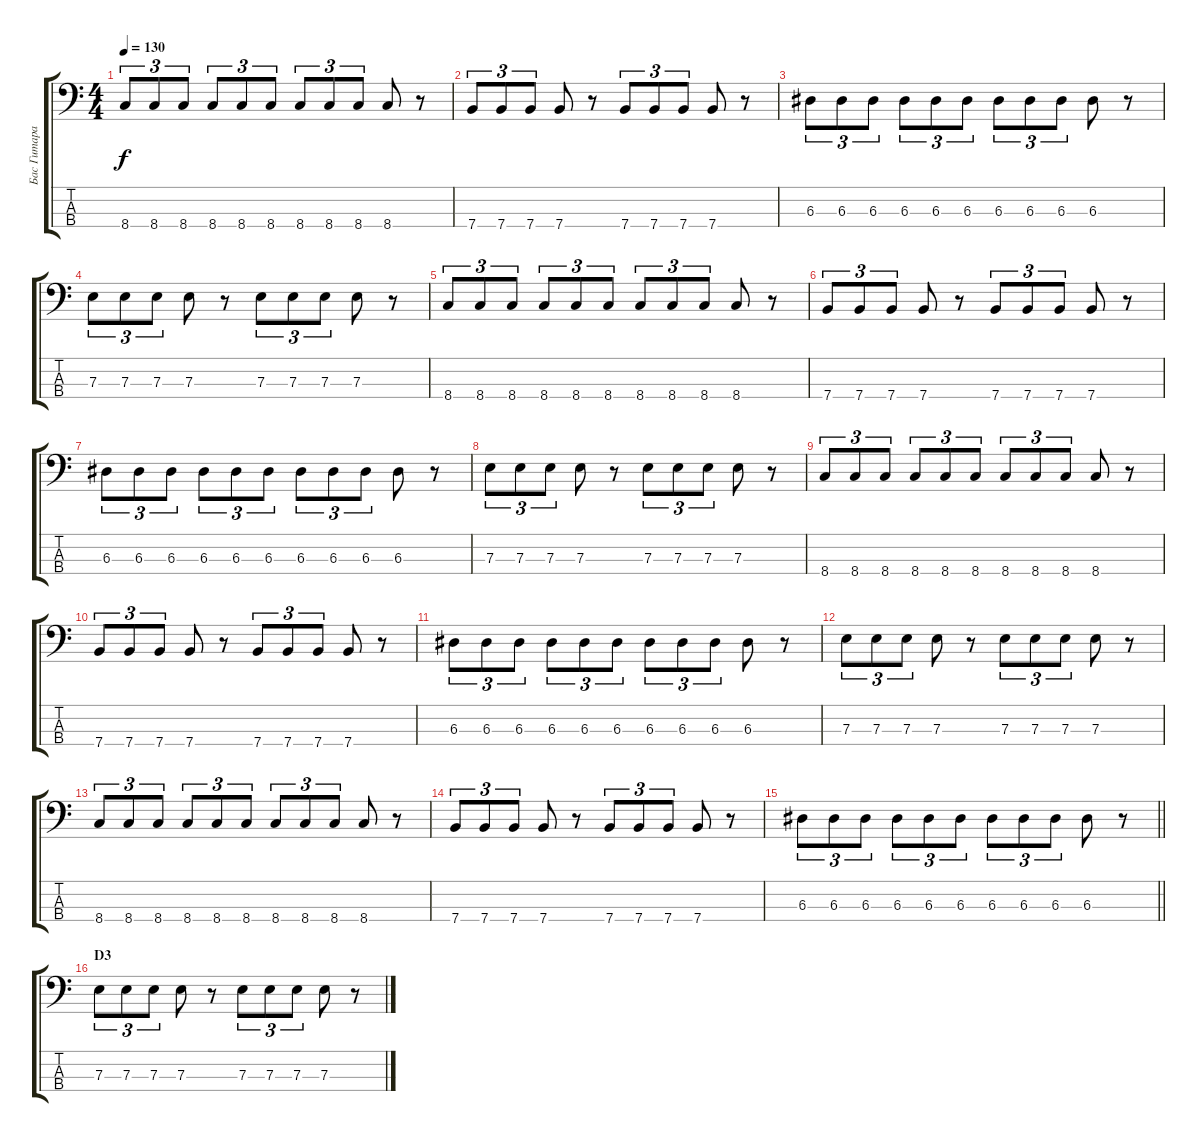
\track ("Бас Гитара" "Бас Гитара") {instrument electricbassfinger}
\staff {score tabs}
\tuning (G2 D2 A1 E1) {hide}
\ts (4 4)
\tempo 130
\clef f4
\ks c
8.4.8{tu (3 2) dy f} 8.4.8{tu (3 2)} 8.4.8{tu (3 2)} 8.4.8{tu (3 2)} 8.4.8{tu (3 2)} 8.4.8{tu (3 2)} 8.4.8{tu (3 2)} 8.4.8{tu (3 2)} 8.4.8{tu (3 2)} 8.4.8 r.8 |
7.4.8{tu (3 2)} 7.4.8{tu (3 2)} 7.4.8{tu (3 2)} 7.4.8 r.8 7.4.8{tu (3 2)} 7.4.8{tu (3 2)} 7.4.8{tu (3 2)} 7.4.8 r.8 |
6.3.8{tu (3 2)} 6.3.8{tu (3 2)} 6.3.8{tu (3 2)} 6.3.8{tu (3 2)} 6.3.8{tu (3 2)} 6.3.8{tu (3 2)} 6.3.8{tu (3 2)} 6.3.8{tu (3 2)} 6.3.8{tu (3 2)} 6.3.8 r.8 |
7.3.8{tu (3 2)} 7.3.8{tu (3 2)} 7.3.8{tu (3 2)} 7.3.8 r.8 7.3.8{tu (3 2)} 7.3.8{tu (3 2)} 7.3.8{tu (3 2)} 7.3.8 r.8 |
8.4.8{tu (3 2)} 8.4.8{tu (3 2)} 8.4.8{tu (3 2)} 8.4.8{tu (3 2)} 8.4.8{tu (3 2)} 8.4.8{tu (3 2)} 8.4.8{tu (3 2)} 8.4.8{tu (3 2)} 8.4.8{tu (3 2)} 8.4.8 r.8 |
7.4.8{tu (3 2)} 7.4.8{tu (3 2)} 7.4.8{tu (3 2)} 7.4.8 r.8 7.4.8{tu (3 2)} 7.4.8{tu (3 2)} 7.4.8{tu (3 2)} 7.4.8 r.8 |
6.3.8{tu (3 2)} 6.3.8{tu (3 2)} 6.3.8{tu (3 2)} 6.3.8{tu (3 2)} 6.3.8{tu (3 2)} 6.3.8{tu (3 2)} 6.3.8{tu (3 2)} 6.3.8{tu (3 2)} 6.3.8{tu (3 2)} 6.3.8 r.8 |
7.3.8{tu (3 2)} 7.3.8{tu (3 2)} 7.3.8{tu (3 2)} 7.3.8 r.8 7.3.8{tu (3 2)} 7.3.8{tu (3 2)} 7.3.8{tu (3 2)} 7.3.8 r.8 |
8.4.8{tu (3 2)} 8.4.8{tu (3 2)} 8.4.8{tu (3 2)} 8.4.8{tu (3 2)} 8.4.8{tu (3 2)} 8.4.8{tu (3 2)} 8.4.8{tu (3 2)} 8.4.8{tu (3 2)} 8.4.8{tu (3 2)} 8.4.8 r.8 |
7.4.8{tu (3 2)} 7.4.8{tu (3 2)} 7.4.8{tu (3 2)} 7.4.8 r.8 7.4.8{tu (3 2)} 7.4.8{tu (3 2)} 7.4.8{tu (3 2)} 7.4.8 r.8 |
6.3.8{tu (3 2)} 6.3.8{tu (3 2)} 6.3.8{tu (3 2)} 6.3.8{tu (3 2)} 6.3.8{tu (3 2)} 6.3.8{tu (3 2)} 6.3.8{tu (3 2)} 6.3.8{tu (3 2)} 6.3.8{tu (3 2)} 6.3.8 r.8 |
7.3.8{tu (3 2)} 7.3.8{tu (3 2)} 7.3.8{tu (3 2)} 7.3.8 r.8 7.3.8{tu (3 2)} 7.3.8{tu (3 2)} 7.3.8{tu (3 2)} 7.3.8 r.8 |
8.4.8{tu (3 2)} 8.4.8{tu (3 2)} 8.4.8{tu (3 2)} 8.4.8{tu (3 2)} 8.4.8{tu (3 2)} 8.4.8{tu (3 2)} 8.4.8{tu (3 2)} 8.4.8{tu (3 2)} 8.4.8{tu (3 2)} 8.4.8 r.8 |
7.4.8{tu (3 2)} 7.4.8{tu (3 2)} 7.4.8{tu (3 2)} 7.4.8 r.8 7.4.8{tu (3 2)} 7.4.8{tu (3 2)} 7.4.8{tu (3 2)} 7.4.8 r.8 |
\barLineRight lightlight
6.3.8{tu (3 2)} 6.3.8{tu (3 2)} 6.3.8{tu (3 2)} 6.3.8{tu (3 2)} 6.3.8{tu (3 2)} 6.3.8{tu (3 2)} 6.3.8{tu (3 2)} 6.3.8{tu (3 2)} 6.3.8{tu (3 2)} 6.3.8 r.8 |
\section ("" "D3")
7.3.8{tu (3 2)} 7.3.8{tu (3 2)} 7.3.8{tu (3 2)} 7.3.8 r.8 7.3.8{tu (3 2)} 7.3.8{tu (3 2)} 7.3.8{tu (3 2)} 7.3.8 r.8
